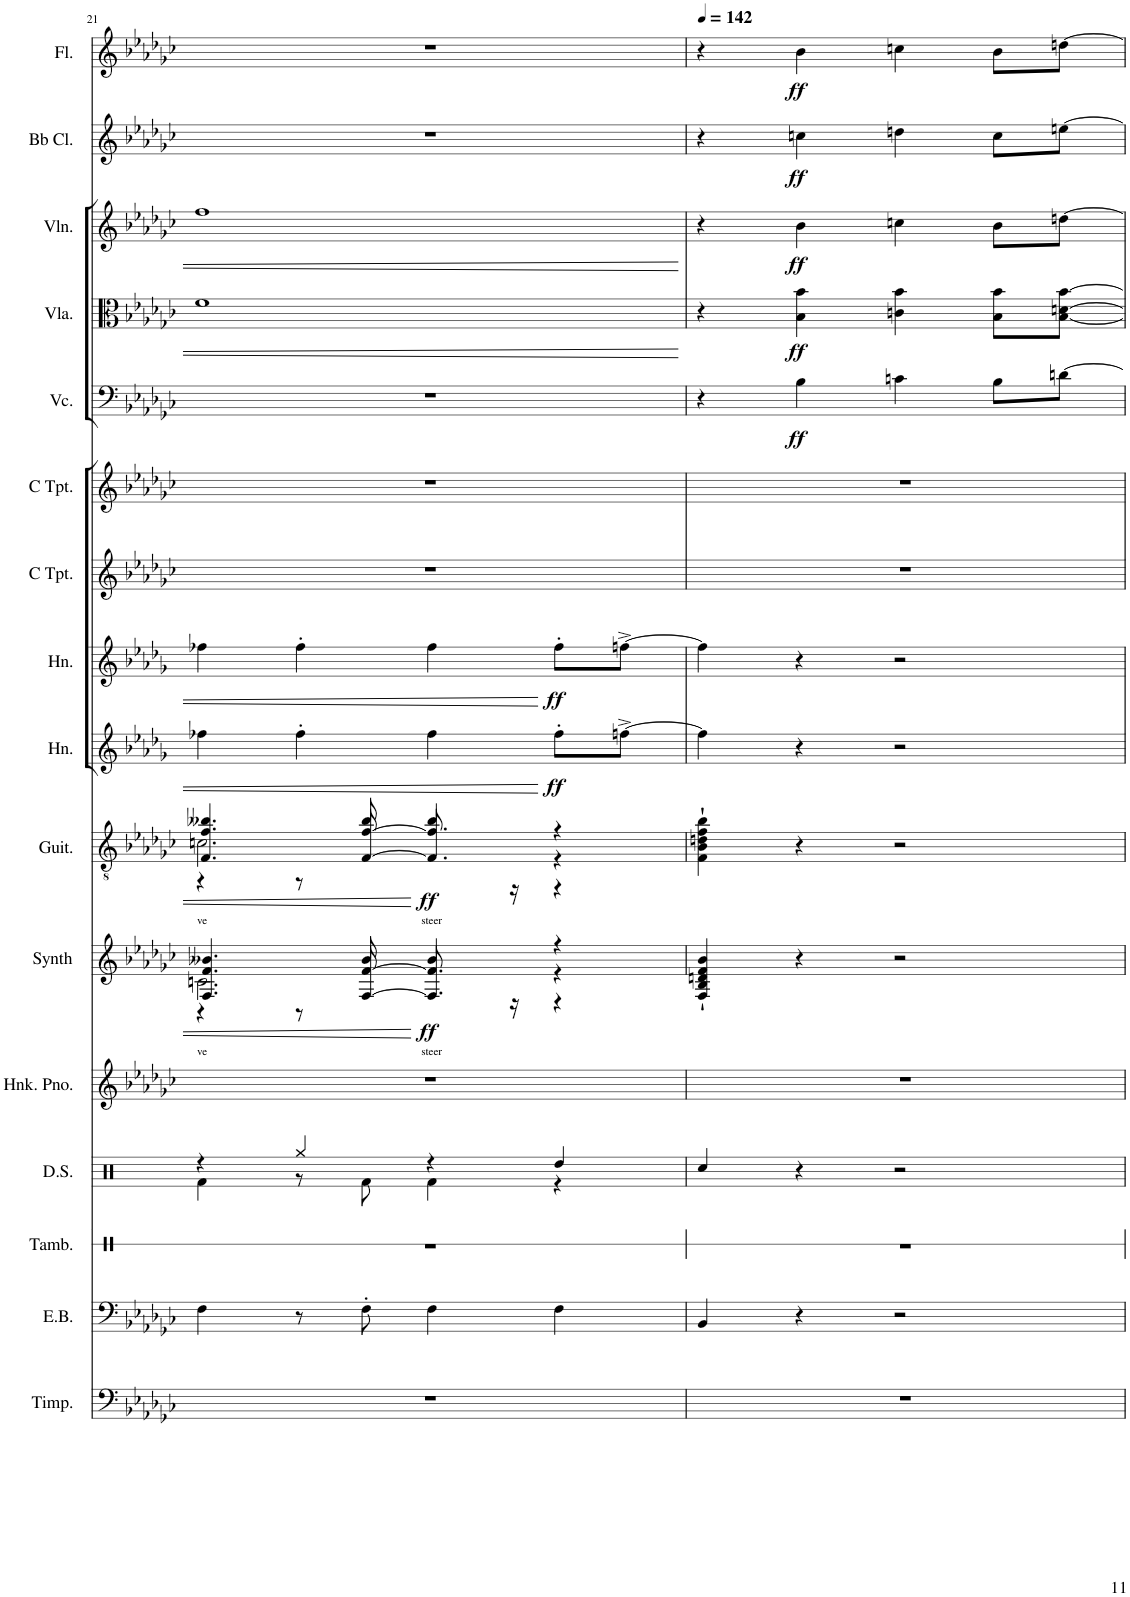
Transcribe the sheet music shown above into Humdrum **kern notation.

**kern	**kern	**kern	**kern	**kern	**kern	**text	**dynam	**kern	**text	**dynam	**kern	**dynam	**kern	**dynam	**kern	**kern	**kern	**dynam	**kern	**dynam	**kern	**dynam	**kern	**dynam	**kern	**dynam
*part16	*part15	*part14	*part13	*part12	*part11	*part11	*part11	*part10	*part10	*part10	*part9	*part9	*part8	*part8	*part7	*part6	*part5	*part5	*part4	*part4	*part3	*part3	*part2	*part2	*part1	*part1
*staff16	*staff15	*staff14	*staff13	*staff12	*staff11	*staff11	*staff11	*staff10	*staff10	*staff10	*staff9	*staff9	*staff8	*staff8	*staff7	*staff6	*staff5	*staff5	*staff4	*staff4	*staff3	*staff3	*staff2	*staff2	*staff1	*staff1
*I"Timpani	*I"Electric Bass	*I"Tambourine, tamborine	*I"Drum Set	*I"Honky Tonk Piano, piano	*I"Synth	*	*	*I"Classical Guitar, guitar	*	*	*I"Horn in F	*	*I"Horn in F	*	*I"Trumpet in C	*I"Trumpet in C	*I"Cello	*	*I"Viola	*	*I"Violin	*	*I"Clarinet in Bb	*	*I"Flute, flute	*
*I'Timp.	*I'E.B.	*I'Tamb.	*I'D.S.	*I'Hnk. Pno.	*I'Synth	*	*	*I'Guit.	*	*	*I'Hn.	*	*I'Hn.	*	*	*	*	*	*I'Vla.	*	*I'Vln.	*	*	*	*I'Fl.	*
!!LO:PB:g=z
*clefF4	*clefF4	*clefX	*clefX	*clefG2	*clefG2	*	*	*clefGv2	*	*	*clefG2	*	*clefG2	*	*clefG2	*clefG2	*clefF4	*	*clefC3	*	*clefG2	*	*clefG2	*	*clefG2	*
*	*Trd7c12	*	*	*	*	*	*	*	*	*	*Trd4c7	*	*Trd4c7	*	*Trd1c2	*Trd1c2	*	*	*	*	*	*	*Trd1c2	*	*	*
*k[b-e-a-d-g-c-]	*k[b-e-a-d-g-c-]	*k[b-e-a-d-g-c-]	*k[b-e-a-d-g-c-]	*k[b-e-a-d-g-c-]	*k[b-e-a-d-g-c-]	*	*	*k[b-e-a-d-g-c-]	*	*	*k[b-e-a-d-g-]	*	*k[b-e-a-d-g-]	*	*k[b-e-a-d-g-c-]	*k[b-e-a-d-g-c-]	*k[b-e-a-d-g-c-]	*	*k[b-e-a-d-g-c-]	*	*k[b-e-a-d-g-c-]	*	*k[b-e-a-d-g-c-]	*	*k[b-e-a-d-g-c-]	*
*G-:	*G-:	*G-:	*G-:	*G-:	*G-:	*	*	*G-:	*	*	*D-:	*	*D-:	*	*G-:	*G-:	*G-:	*	*G-:	*	*G-:	*	*G-:	*	*G-:	*
*M4/4	*M4/4	*M4/4	*M4/4	*M4/4	*M4/4	*	*	*M4/4	*	*	*M4/4	*	*M4/4	*	*M4/4	*M4/4	*M4/4	*	*M4/4	*	*M4/4	*	*M4/4	*	*M4/4	*
=21	=21	=21	=21	=21	=21	=21	=21	=21	=21	=21	=21	=21	=21	=21	=21	=21	=21	=21	=21	=21	=21	=21	=21	=21	=21	=21
*	*	*	*^	*	*	*	*	*	*	*	*	*	*	*	*	*	*	*	*	*	*	*	*	*	*	*
!	!	!	!	!	!	!	!LO:LY:b	!	!	!LO:LY:b	!	!	!	!	!	!	!	!	!	!	!	!	!	!	!	!	!
*	*	*	*	*	*	*^	*	*	*^	*	*	*	*	*	*	*	*	*	*	*	*	*	*	*	*	*	*
*	*	*	*	*	*	*	*^	*	*	*	*^	*	*	*	*	*	*	*	*	*	*	*	*	*	*	*	*	*	*
1r	4F\	1r	4r	4Rf\	1r	4.F/ 4.f/ 4.b--X/	2.cn\	4r	ve	.	4.F/ 4.f/ 4.b--X/	2.cn\	4r	ve	.	4ff-X\	.	4ff-X\	.	1r	1r	1r	.	1f	.	1ff	.	1r	.	1r	.
.	8r	.	4Rgg/	8r	.	.	.	8r	.	.	.	.	8r	.	.	4ff-'\	.	4ff-'\	.	.	.	.	.	.	.	.	.	.	.	.	.
.	8F'\	.	.	8Rf\	.	8b--/	.	[8F/ [8f/	.	.	8b--/	.	[8F/ [8f/	.	.	.	.	.	.	.	.	.	.	.	.	.	.	.	.	.	.
!	!	!	!	!	!	!	!	!	!LO:LY:b	!LO:DY:b	!	!	!	!LO:LY:b	!LO:DY:b	!	!	!	!	!	!	!	!	!	!	!	!	!	!	!	!
.	4F\	.	4r	4Rf\	.	4b--/	.	8.F/] 8.f/]	steer	ff	4b--/	.	8.F/] 8.f/]	steer	ff	4ff-\	.	4ff-\	.	.	.	.	.	.	.	.	.	.	.	.	.
.	.	.	.	.	.	.	.	16r	.	.	.	.	16r	.	.	.	.	.	.	.	.	.	.	.	.	.	.	.	.	.	.
!	!	!	!	!	!	!	!	!	!	!	!	!	!	!	!	!	!LO:DY:b	!	!LO:DY:b	!	!	!	!	!	!	!	!	!	!	!	!
.	4F\	.	4Rdd/	4r	.	4r	4r	4r	.	.	4r	4r	4r	.	.	8ff-'\L	ff	8ff-'\L	ff	.	.	.	.	.	.	.	.	.	.	.	.
.	.	.	.	.	.	.	.	.	.	.	.	.	.	.	.	[8ffn^\J	.	[8ffn^\J	.	.	.	.	.	.	.	.	.	.	.	.	.
*	*	*	*	*	*	*v	*v	*v	*	*	*	*	*	*	*	*	*	*	*	*	*	*	*	*	*	*	*	*	*	*	*
*	*	*	*v	*v	*	*	*	*	*v	*v	*v	*	*	*	*	*	*	*	*	*	*	*	*	*	*	*	*	*	*
=22	=22	=22	=22	=22	=22	=22	=22	=22	=22	=22	=22	=22	=22	=22	=22	=22	=22	=22	=22	=22	=22	=22	=22	=22	=22	=22
*	*	*	*	*	*	*	*	*	*	*	*	*	*	*	*	*	*	*	*	*	*	*	*	*	*MM142	*
!	!	!	!LO:N:head=solid	!	!	!	!	!	!	!	!	!	!	!	!	!	!	!	!	!	!	!	!	!	!	!
1r	4BB-/	1r	4Rcc/	1r	4F/` 4B-/` 4dn/` 4f/` 4b-/`	.	.	4F\` 4B-\` 4dn\` 4f\` 4b-\`	.	.	4ff\]	.	4ff\]	.	1r	1r	4r	.	4r	.	4r	.	4r	.	4r	.
!	!	!	!	!	!	!	!	!	!	!	!	!	!	!	!	!	!	!LO:DY:b	!	!LO:DY:b	!	!LO:DY:b	!	!LO:DY:b	!	!LO:DY:b
.	4r	.	4r	.	4r	.	.	4r	.	.	4r	.	4r	.	.	.	4B-\	ff	4B-\ 4b-\	ff	4b-\	ff	4ccn\	ff	4b-\	ff
.	2r	.	2r	.	2r	.	.	2r	.	.	2r	.	2r	.	.	.	4cn\	.	4cn\ 4b-\	.	4ccn\	.	4ddn\	.	4ccn\	.
.	.	.	.	.	.	.	.	.	.	.	.	.	.	.	.	.	8B-\L	.	8B-\ 8b-\L	.	8b-\L	.	8cc\L	.	8b-\L	.
.	.	.	.	.	.	.	.	.	.	.	.	.	.	.	.	.	[8dn\J	.	[8B-\ [8dn\ [8b-\J	.	[8ddn\J	.	[8een\J	.	[8ddn\J	.
=	=	=	=	=	=	=	=	=	=	=	=	=	=	=	=	=	=	=	=	=	=	=	=	=	=	=
*-	*-	*-	*-	*-	*-	*-	*-	*-	*-	*-	*-	*-	*-	*-	*-	*-	*-	*-	*-	*-	*-	*-	*-	*-	*-	*-
